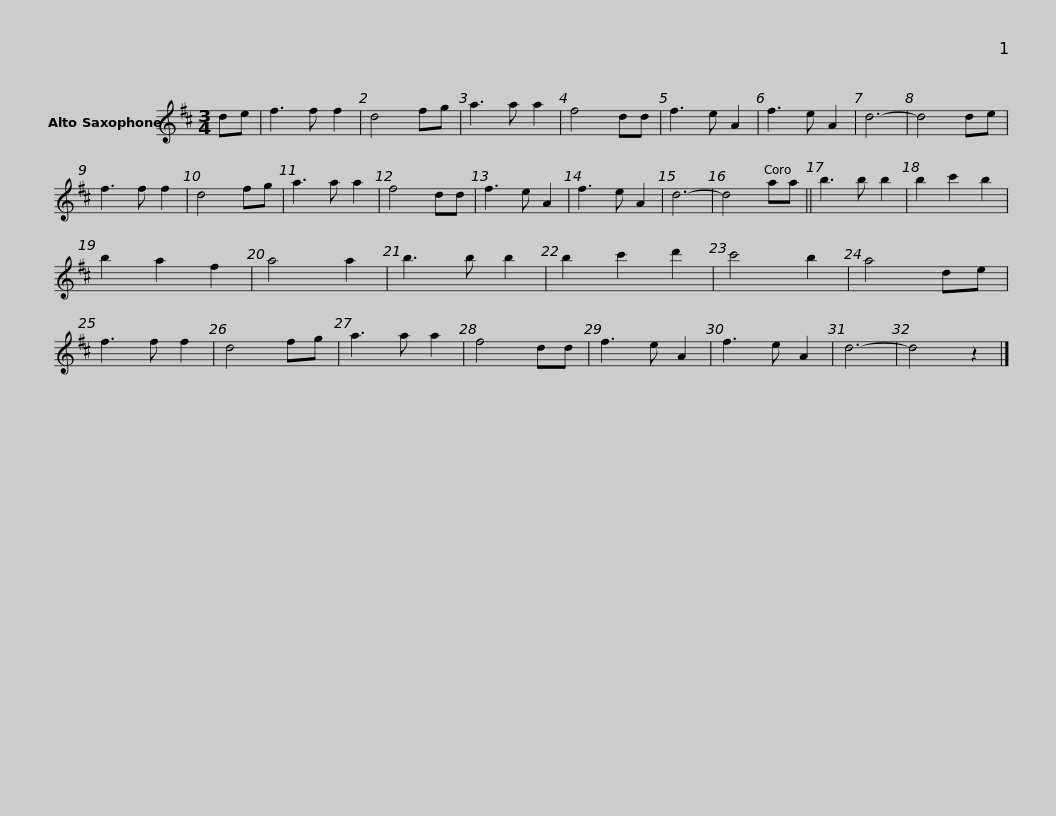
X:1
L:1/8
M:3/4
I:linebreak $
K:none
V:1 treble transpose=-9
V:1
[K:D] de | f3 f f2 | d4 fg | a3 a a2 | f4 dd | %5
 f3 e A2 | f3 e A2 | d6- | d4 de | f3 f f2 | %10
 d4 fg | a3 a a2 |$ f4 dd | f3 e A2 | f3 e A2 | %15
 d6- | d4 aa || b3 b b2 | b2 c'2 b2 | b2 a2 f2 | %20
 a4 a2 | b3 b b2 | b2 c'2 d'2 |$ c'4 b2 | a4 de | %25
 f3 f f2 | d4 fg | a3 a a2 | f4 dd | f3 e A2 | %30
 f3 e A2 | d6- | d4 z2 |] %33
